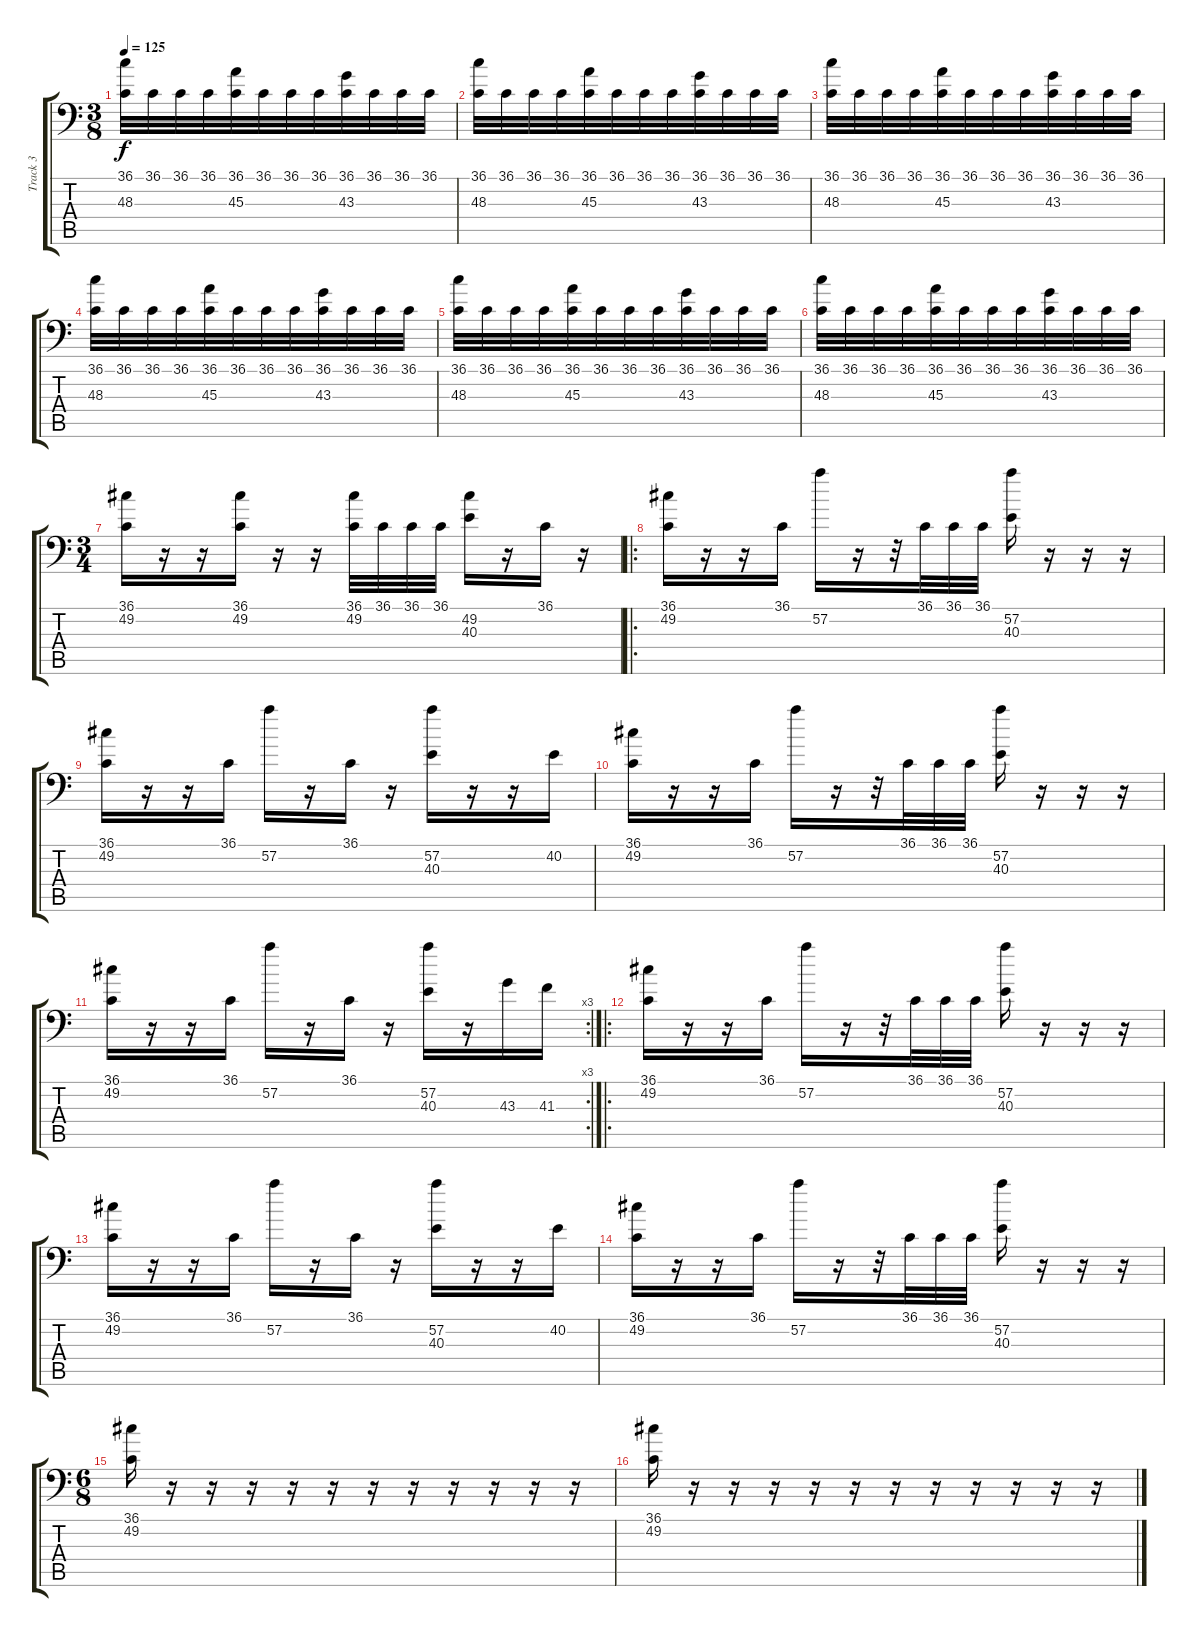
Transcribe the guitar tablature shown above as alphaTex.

\track ("Track 3" "Track 3") {instrument acousticgrandpiano}
\staff {score tabs}
\tuning (C-1 C-1 C-1 C-1 C-1 C-1) {hide}
\ts (3 8)
\tempo 125
\clef f4
\ks c
(36.1 48.3).32{dy f} 36.1.32 36.1.32 36.1.32 (36.1 45.3).32 36.1.32 36.1.32 36.1.32 (36.1 43.3).32 36.1.32 36.1.32 36.1.32 |
(36.1 48.3).32 36.1.32 36.1.32 36.1.32 (36.1 45.3).32 36.1.32 36.1.32 36.1.32 (36.1 43.3).32 36.1.32 36.1.32 36.1.32 |
(36.1 48.3).32 36.1.32 36.1.32 36.1.32 (36.1 45.3).32 36.1.32 36.1.32 36.1.32 (36.1 43.3).32 36.1.32 36.1.32 36.1.32 |
(36.1 48.3).32 36.1.32 36.1.32 36.1.32 (36.1 45.3).32 36.1.32 36.1.32 36.1.32 (36.1 43.3).32 36.1.32 36.1.32 36.1.32 |
(36.1 48.3).32 36.1.32 36.1.32 36.1.32 (36.1 45.3).32 36.1.32 36.1.32 36.1.32 (36.1 43.3).32 36.1.32 36.1.32 36.1.32 |
(36.1 48.3).32 36.1.32 36.1.32 36.1.32 (36.1 45.3).32 36.1.32 36.1.32 36.1.32 (36.1 43.3).32 36.1.32 36.1.32 36.1.32 |
\ts (3 4)
(36.1 49.2).16 r.16 r.16 (36.1 49.2).16 r.16 r.16 (36.1 49.2).32 36.1.32 36.1.32 36.1.32 (49.2 40.3).16 r.16 36.1.16 r.16 |
\ro
(36.1 49.2).16 r.16 r.16 36.1.16 57.2.16 r.16 r.32 36.1.32 36.1.32 36.1.32 (57.2 40.3).16 r.16 r.16 r.16 |
(36.1 49.2).16 r.16 r.16 36.1.16 57.2.16 r.16 36.1.16 r.16 (57.2 40.3).16 r.16 r.16 40.2.16 |
(36.1 49.2).16 r.16 r.16 36.1.16 57.2.16 r.16 r.32 36.1.32 36.1.32 36.1.32 (57.2 40.3).16 r.16 r.16 r.16 |
\rc 3
(36.1 49.2).16 r.16 r.16 36.1.16 57.2.16 r.16 36.1.16 r.16 (57.2 40.3).16 r.16 43.3.16 41.3.16 |
\ro
(36.1 49.2).16 r.16 r.16 36.1.16 57.2.16 r.16 r.32 36.1.32 36.1.32 36.1.32 (57.2 40.3).16 r.16 r.16 r.16 |
(36.1 49.2).16 r.16 r.16 36.1.16 57.2.16 r.16 36.1.16 r.16 (57.2 40.3).16 r.16 r.16 40.2.16 |
(36.1 49.2).16 r.16 r.16 36.1.16 57.2.16 r.16 r.32 36.1.32 36.1.32 36.1.32 (57.2 40.3).16 r.16 r.16 r.16 |
\ts (6 8)
(36.1 49.2).16 r.16 r.16 r.16 r.16 r.16 r.16 r.16 r.16 r.16 r.16 r.16 |
(36.1 49.2).16 r.16 r.16 r.16 r.16 r.16 r.16 r.16 r.16 r.16 r.16 r.16
